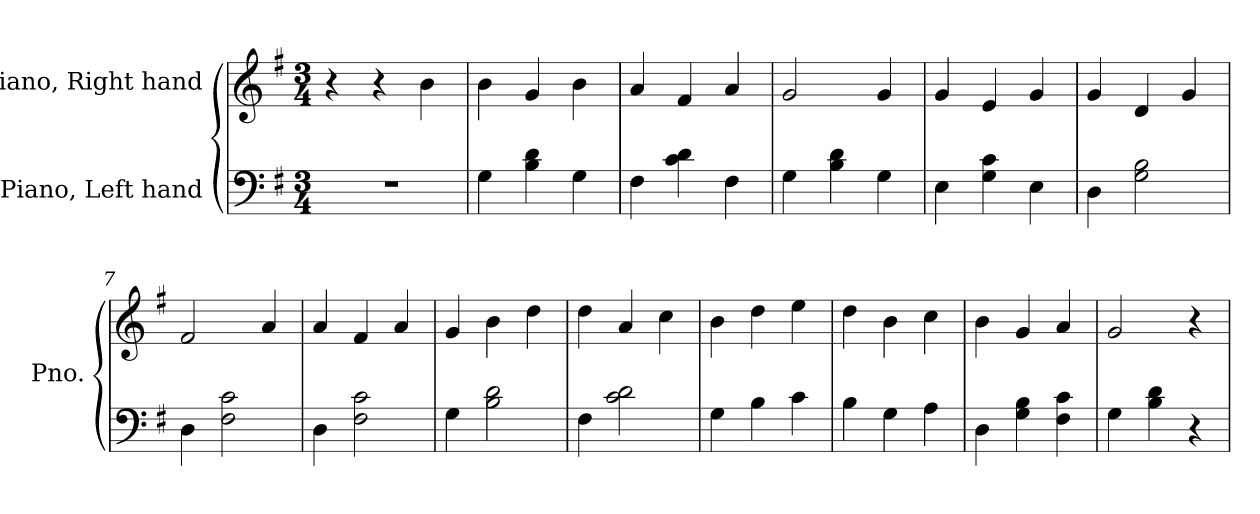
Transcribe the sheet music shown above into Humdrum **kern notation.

**kern	**kern
*part2	*part1
*staff2	*staff1
*I"Piano, Left hand	*I"Piano, Right hand
*I'Pno.	*I'Pno.
*clefF4	*clefG2
*k[f#]	*k[f#]
*M3/4	*M3/4
*MM120	*MM120
=1	=1
2.r	4r
.	4r
.	4b\
=2	=2
4G\	4b\
4B\ 4d\	4g/
4G\	4b\
=3	=3
4F#\	4a/
4c\ 4d\	4f#/
4F#\	4a/
=4	=4
4G\	2g/
4B\ 4d\	.
4G\	4g/
=5	=5
4E\	4g/
4G\ 4c\	4e/
4E\	4g/
=6	=6
4D\	4g/
2G\ 2B\	4d/
.	4g/
=7	=7
4D\	2f#/
2F#\ 2c\	.
.	4a/
=8	=8
4D\	4a/
2F#\ 2c\	4f#/
.	4a/
!!LO:LB:g=z
=9	=9
4G\	4g/
2B\ 2d\	4b\
.	4dd\
=10	=10
4F#\	4dd\
2c\ 2d\	4a/
.	4cc\
=11	=11
4G\	4b\
4B\	4dd\
4c\	4ee\
=12	=12
4B\	4dd\
4G\	4b\
4A\	4cc\
=13	=13
4D\	4b\
4G\ 4B\	4g/
4F#\ 4c\	4a/
=14	=14
4G\	2g/
4B\ 4d\	.
4r	4r
=	=
*-	*-
